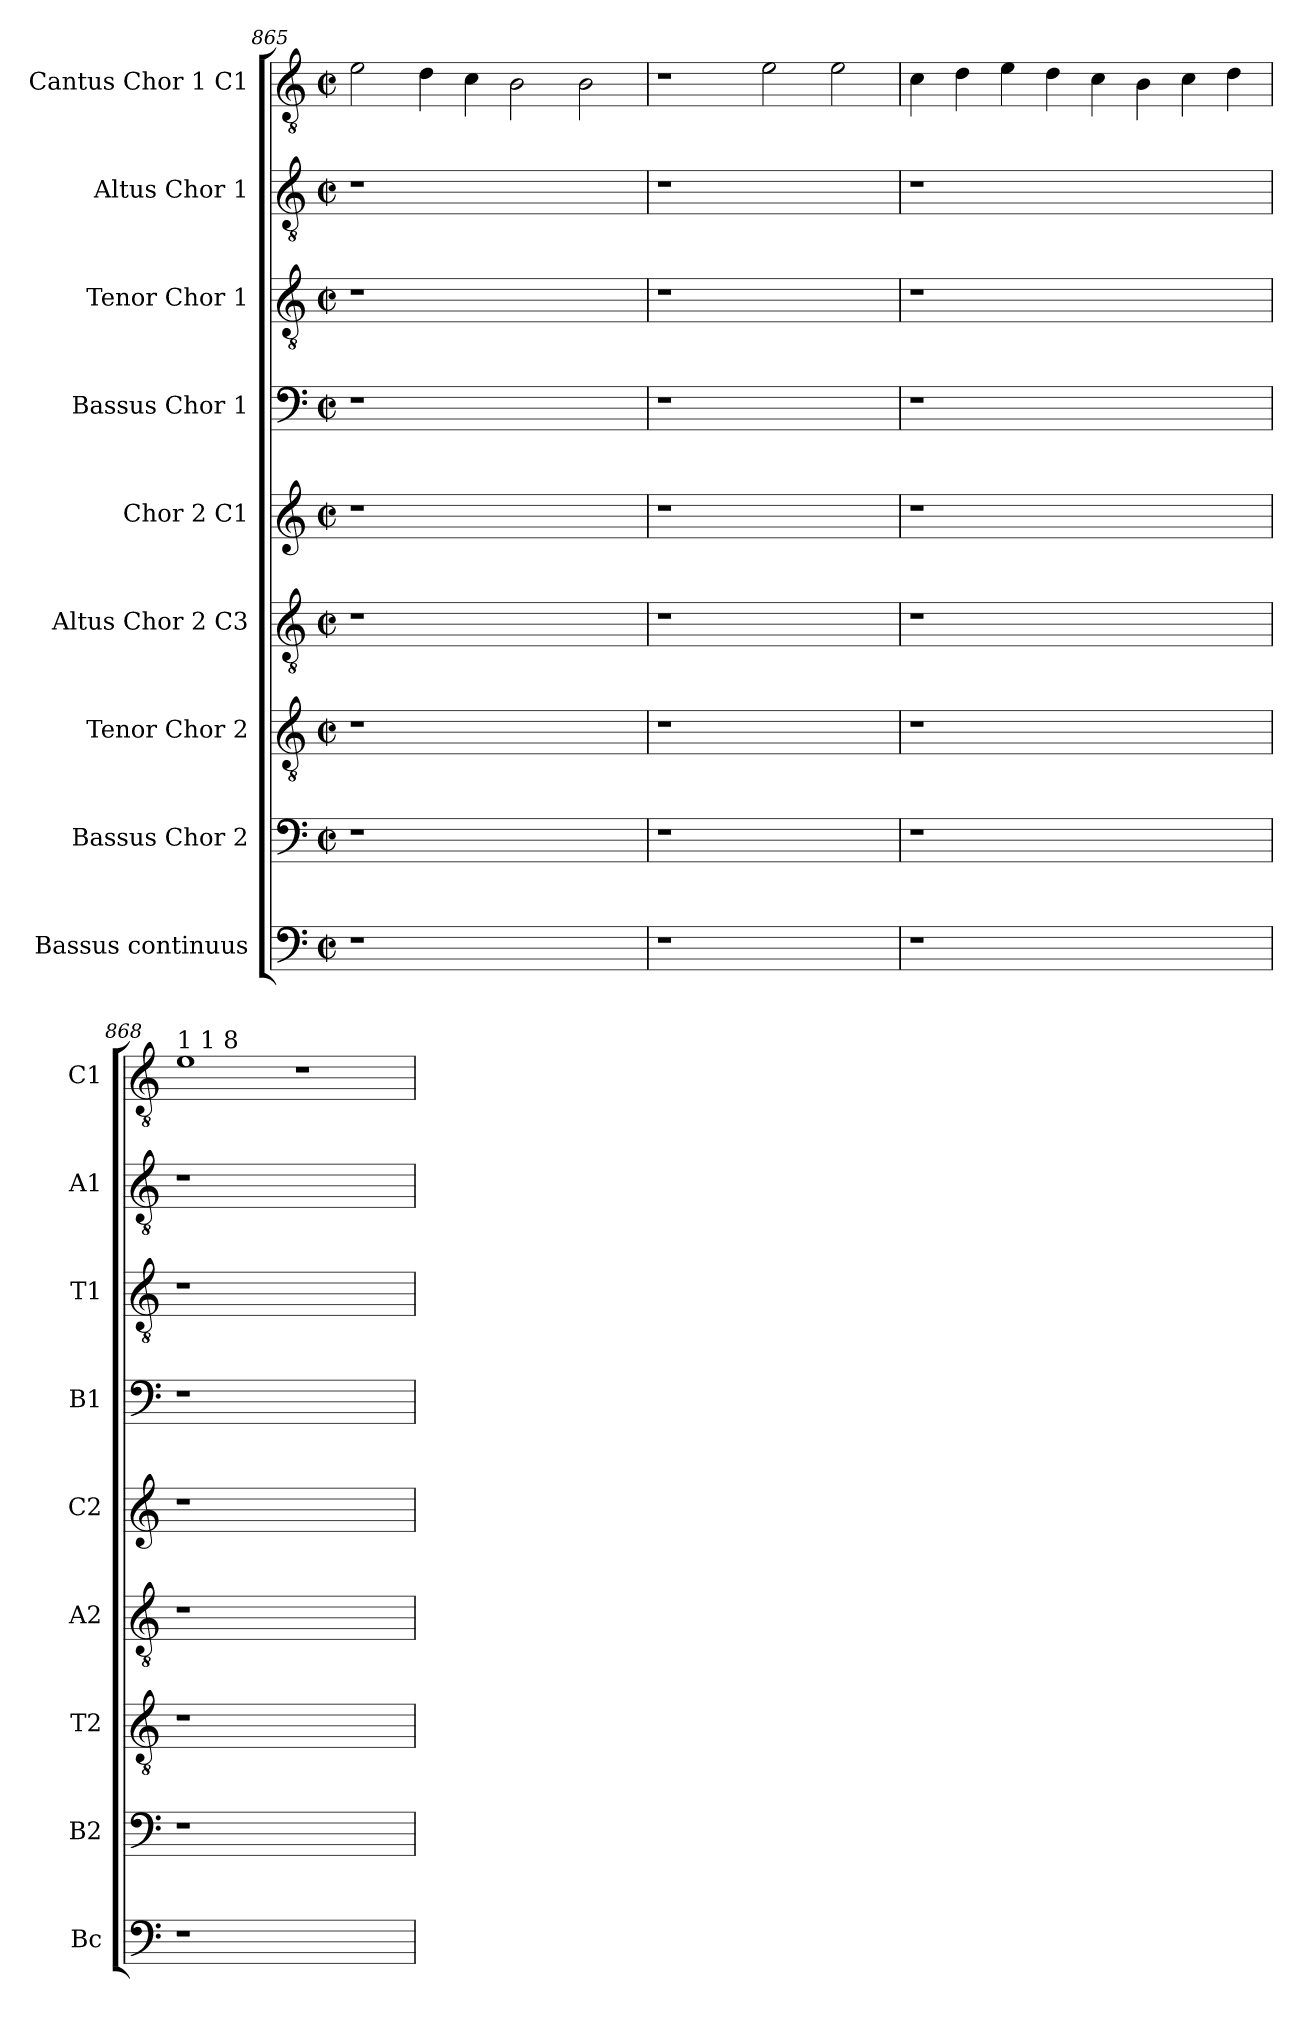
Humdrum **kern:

**kern	**kern	**kern	**kern	**kern	**kern	**kern	**kern	**kern
*part9	*part8	*part7	*part6	*part5	*part4	*part3	*part2	*part1
*staff9	*staff8	*staff7	*staff6	*staff5	*staff4	*staff3	*staff2	*staff1
*I"Bassus continuus	*I"Bassus Chor 2	*I"Tenor Chor 2	*I"Altus Chor 2 C3	*I"Chor 2 C1	*I"Bassus Chor 1	*I"Tenor Chor 1	*I"Altus Chor 1	*I"Cantus Chor 1 C1
*I'Bc	*I'B2	*I'T2	*I'A2	*I'C2	*I'B1	*I'T1	*I'A1	*I'C1
*clefF4	*clefF4	*clefGv2	*clefGv2	*clefG2	*clefF4	*clefGv2	*clefGv2	*clefGv2
*ITrd7c12	*	*	*	*	*	*	*	*
*k[]	*k[]	*k[]	*k[]	*k[]	*k[]	*k[]	*k[]	*k[]
*C:	*C:	*C:	*C:	*C:	*C:	*C:	*C:	*C:
*M2/2	*M2/2	*M2/2	*M2/2	*M2/2	*M2/2	*M2/2	*M2/2	*M2/2
*met(c|)	*met(c|)	*met(c|)	*met(c|)	*met(c|)	*met(c|)	*met(c|)	*met(c|)	*met(c|)
=865	=865	=865	=865	=865	=865	=865	=865	=865
1r	1r	1r	1r	1r	1r	1r	1r	2e\
.	.	.	.	.	.	.	.	4d\
.	.	.	.	.	.	.	.	4c\
1ryy	1ryy	1ryy	1ryy	1ryy	1ryy	1ryy	1ryy	2B\
.	.	.	.	.	.	.	.	2B\
=866	=866	=866	=866	=866	=866	=866	=866	=866
1r	1r	1r	1r	1r	1r	1r	1r	1r
1ryy	1ryy	1ryy	1ryy	1ryy	1ryy	1ryy	1ryy	2e\
.	.	.	.	.	.	.	.	2e\
=867	=867	=867	=867	=867	=867	=867	=867	=867
1r	1r	1r	1r	1r	1r	1r	1r	4c\
.	.	.	.	.	.	.	.	4d\
.	.	.	.	.	.	.	.	4e\
.	.	.	.	.	.	.	.	4d\
1ryy	1ryy	1ryy	1ryy	1ryy	1ryy	1ryy	1ryy	4c\
.	.	.	.	.	.	.	.	4B\
.	.	.	.	.	.	.	.	4c\
.	.	.	.	.	.	.	.	4d\
!!LO:LB:g=z
=868	=868	=868	=868	=868	=868	=868	=868	=868
!	!	!	!	!	!	!	!	!LO:TX:a:t=1 1 8
1r	1r	1r	1r	1r	1r	1r	1r	1e
1ryy	1ryy	1ryy	1ryy	1ryy	1ryy	1ryy	1ryy	1r
=	=	=	=	=	=	=	=	=
*-	*-	*-	*-	*-	*-	*-	*-	*-
